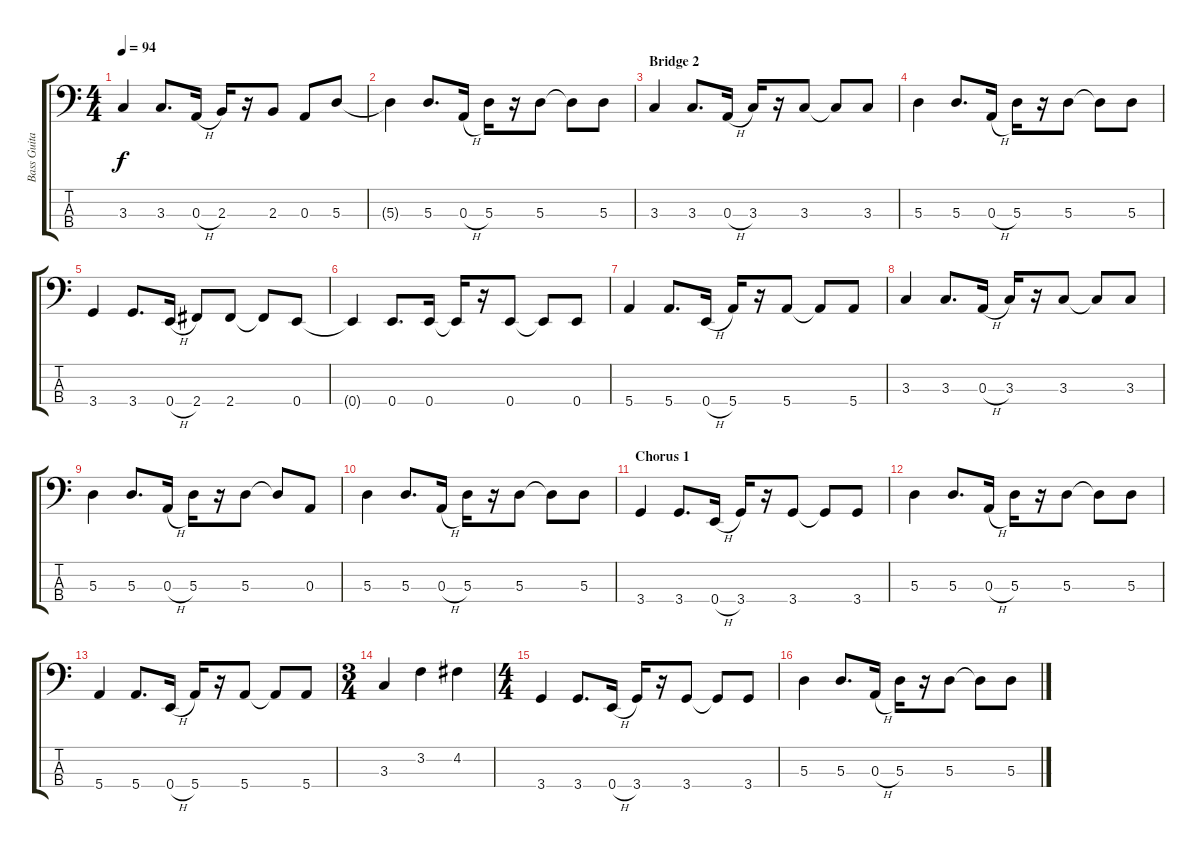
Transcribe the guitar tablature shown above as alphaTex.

\track ("Bass Guitar" "Bass Guita") {instrument electricbasspick}
\staff {score tabs}
\tuning (G2 D2 A1 E1) {hide}
\ts (4 4)
\tempo 94
\clef f4
\ks c
3.3.4{dy f} 3.3.8{d} 0.3{h}.16 2.3.16 r.16 2.3.8 0.3.8 5.3.8 |
5.3{t}.4 5.3.8{d} 0.3{h}.16 5.3.16 r.16 5.3.8 5.3{t}.8 5.3.8 |
\section ("" "Bridge 2")
3.3.4 3.3.8{d} 0.3{h}.16 3.3.16 r.16 3.3.8 3.3{t}.8 3.3.8 |
5.3.4 5.3.8{d} 0.3{h}.16 5.3.16 r.16 5.3.8 5.3{t}.8 5.3.8 |
3.4.4 3.4.8{d} 0.4{h}.16 2.4.8 2.4.8 2.4{t}.8 0.4.8 |
0.4{t}.4 0.4.8{d} 0.4.16 0.4{t}.16 r.16 0.4.8 0.4{t}.8 0.4.8 |
5.4.4 5.4.8{d} 0.4{h}.16 5.4.16 r.16 5.4.8 5.4{t}.8 5.4.8 |
3.3.4 3.3.8{d} 0.3{h}.16 3.3.16 r.16 3.3.8 3.3{t}.8 3.3.8 |
5.3.4 5.3.8{d} 0.3{h}.16 5.3.16 r.16 5.3.8 5.3{t}.8 0.3.8 |
5.3.4 5.3.8{d} 0.3{h}.16 5.3.16 r.16 5.3.8 5.3{t}.8 5.3.8 |
\section ("" "Chorus 1")
3.4.4 3.4.8{d} 0.4{h}.16 3.4.16 r.16 3.4.8 3.4{t}.8 3.4.8 |
5.3.4 5.3.8{d} 0.3{h}.16 5.3.16 r.16 5.3.8 5.3{t}.8 5.3.8 |
5.4.4 5.4.8{d} 0.4{h}.16 5.4.16 r.16 5.4.8 5.4{t}.8 5.4.8 |
\ts (3 4)
3.3.4 3.2.4 4.2.4 |
\ts (4 4)
3.4.4 3.4.8{d} 0.4{h}.16 3.4.16 r.16 3.4.8 3.4{t}.8 3.4.8 |
5.3.4 5.3.8{d} 0.3{h}.16 5.3.16 r.16 5.3.8 5.3{t}.8 5.3.8
